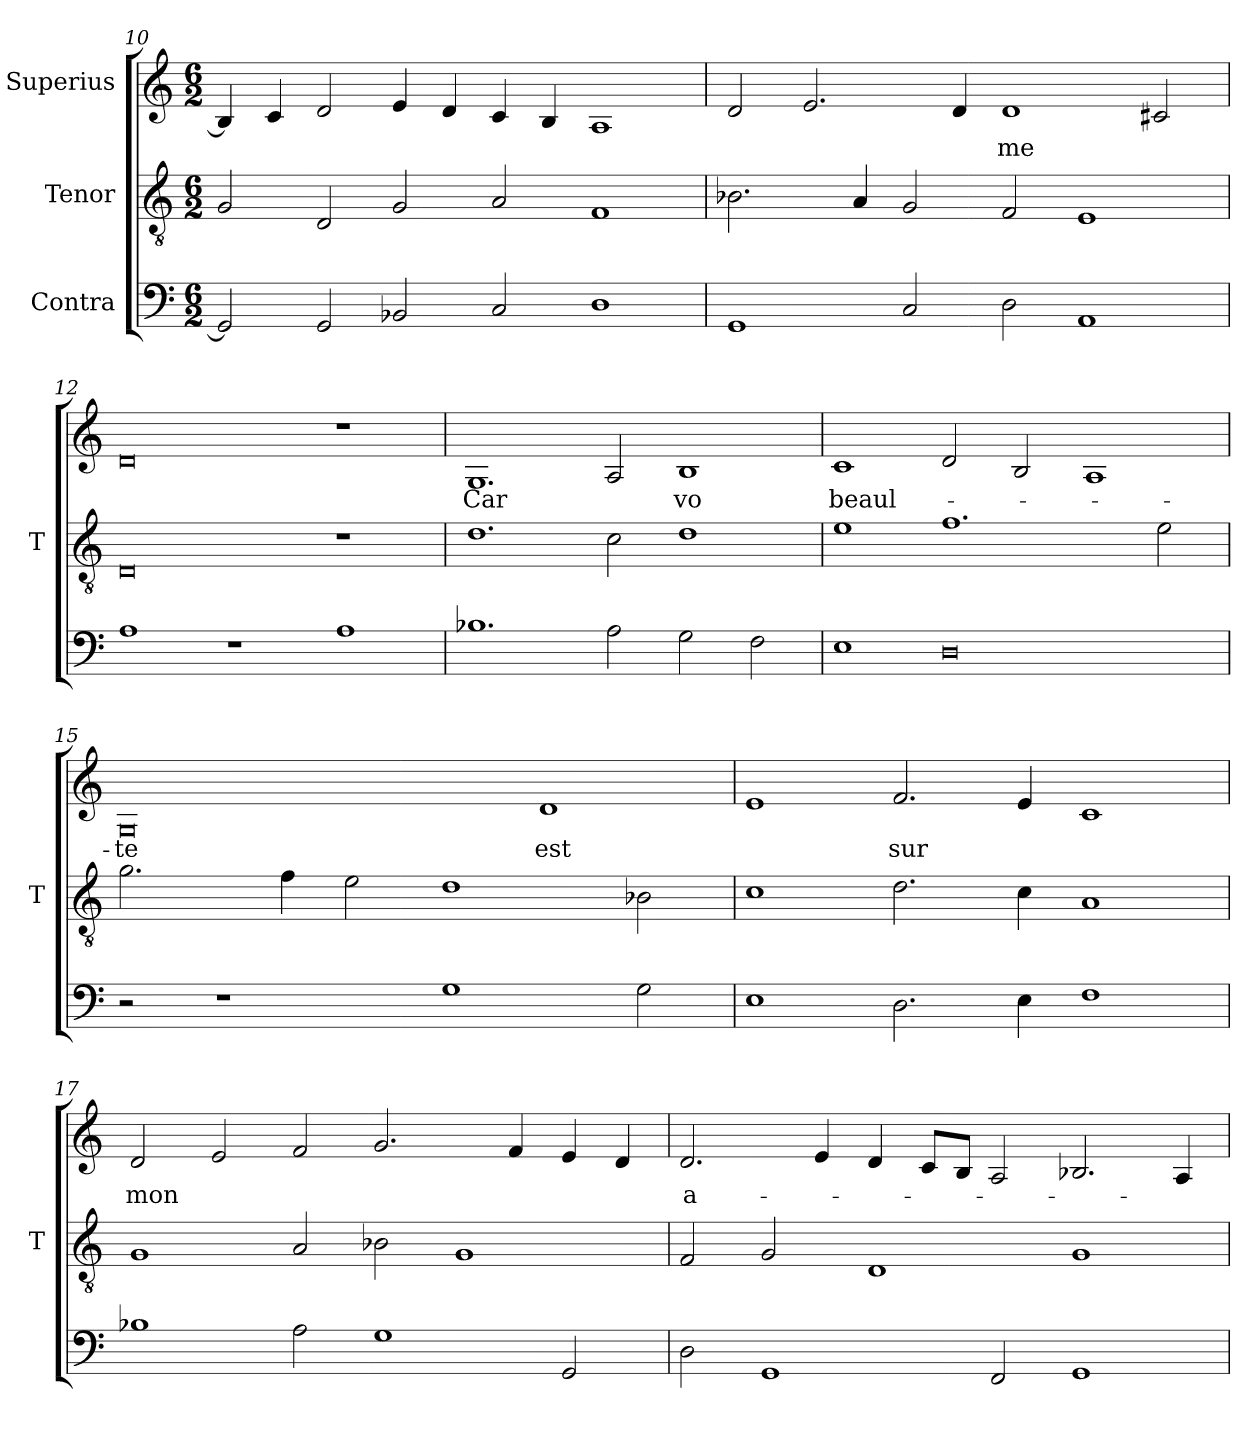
**kern	**kern	**kern	**text
*part3	*part2	*part1	*part1
*staff3	*staff2	*staff1	*staff1
*I"Contra	*I"Tenor	*I"Superius	*
*	*I'T	*	*
*clefF4	*clefGv2	*clefG2	*
*M6/2	*M6/2	*M6/2	*
=10	=10	=10	=10
2GG]	2G	4B]	.
.	.	4c	.
2GG	2D	2d	.
2BB-X	2G	4e	.
.	.	4d	.
2C	2A	4c	.
.	.	4B	.
1D	1F	1A	.
=11	=11	=11	=11
1GG	2.B-X	2d	.
.	.	2.e	.
.	4A	.	.
2C	2G	.	.
.	.	4d	.
2D	2F	1d	-me
1AA	1E	.	.
.	.	2c#X	.
=12	=12	=12	=12
1A	0D	0d	.
1r	.	.	.
1A	1r	1r	.
=13	=13	=13	=13
1.B-X	1.d	1.G	-Car
2A	2c	2A	.
2G	1d	1B	-vo
2F	.	.	.
=14	=14	=14	=14
1E	1e	1c	beaul-
0D	1.f	2d	.
.	.	2B	.
.	.	1A	.
.	2e	.	.
=15	=15	=15	=15
2r	2.g	0G	-te
1r	.	.	.
.	4f	.	.
.	2e	.	.
1G	1d	.	.
.	.	1d	-est
2G	2B-X	.	.
=16	=16	=16	=16
1E	1c	1e	.
2.D	2.d	2.f	-sur
4E	4c	4e	.
1F	1A	1c	.
=17	=17	=17	=17
1B-X	1G	2d	-mon
.	.	2e	.
2A	2A	2f	.
1G	2B-X	2.g	.
.	1G	.	.
.	.	4f	.
2GG	.	4e	.
.	.	4d	.
=18	=18	=18	=18
2D	2F	2.d	a-
1GG	2G	.	.
.	.	4e	.
.	1D	4d	.
.	.	8c/L	.
.	.	8B/J	.
2FF	.	2A	.
1GG	1G	2.B-X	.
.	.	4A	.
=	=	=	=
*-	*-	*-	*-
